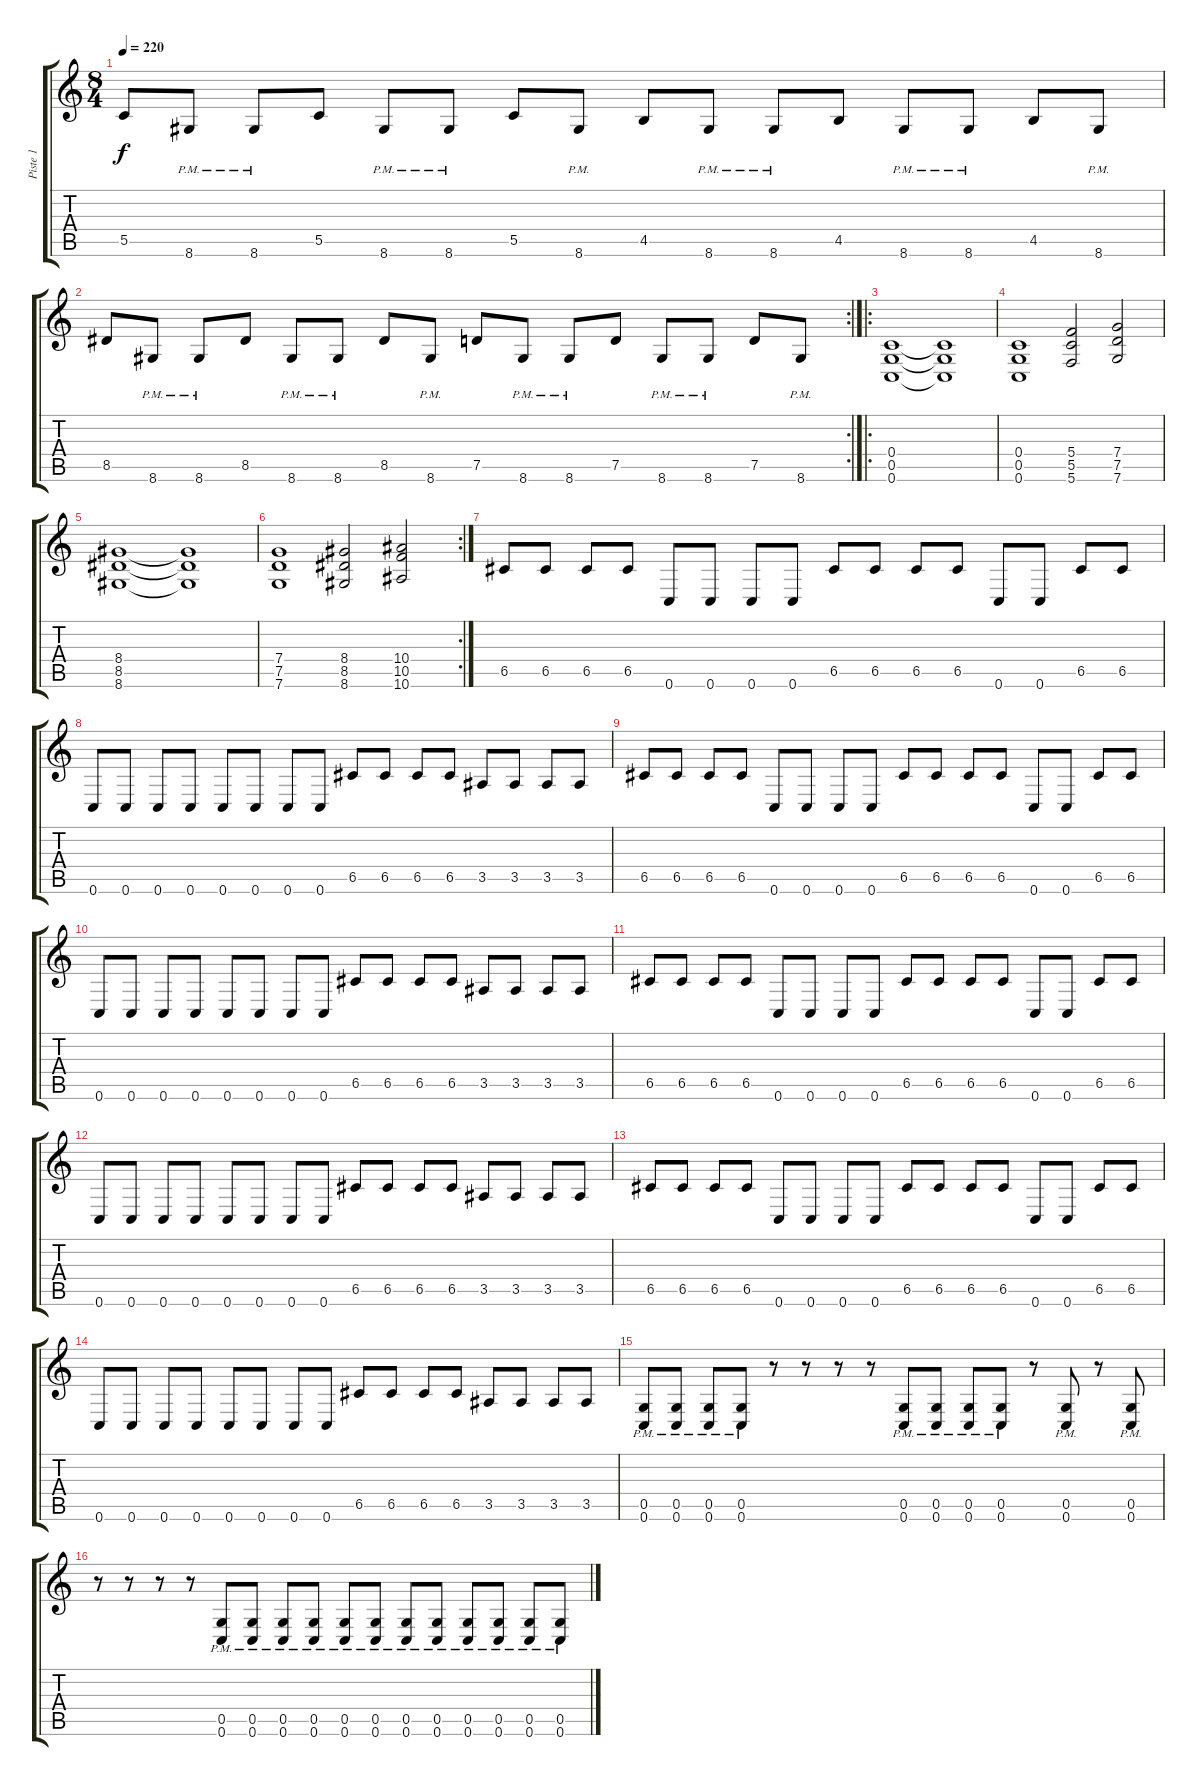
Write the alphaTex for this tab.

\track ("Piste 1" "Piste 1") {instrument distortionguitar}
\staff {score tabs}
\tuning (D4 A3 F3 C3 G2 C2) {hide}
\ts (8 4)
\tempo 220
\clef g2
\ks c
5.5.8{dy f} 8.6{pm}.8 8.6{pm}.8 5.5.8 8.6{pm}.8 8.6{pm}.8 5.5.8 8.6{pm}.8 4.5.8 8.6{pm}.8 8.6{pm}.8 4.5.8 8.6{pm}.8 8.6{pm}.8 4.5.8 8.6{pm}.8 |
\rc 2
8.5.8 8.6{pm}.8 8.6{pm}.8 8.5.8 8.6{pm}.8 8.6{pm}.8 8.5.8 8.6{pm}.8 7.5.8 8.6{pm}.8 8.6{pm}.8 7.5.8 8.6{pm}.8 8.6{pm}.8 7.5.8 8.6{pm}.8 |
\ro
(0.4 0.5 0.6).1 (0.4{t} 0.5{t} 0.6{t}).1 |
(0.4 0.5 0.6).1 (5.4 5.5 5.6).2 (7.4 7.5 7.6).2 |
(8.4 8.5 8.6).1 (8.4{t} 8.5{t} 8.6{t}).1 |
\rc 2
(7.4 7.5 7.6).1 (8.4 8.5 8.6).2 (10.4 10.5 10.6).2 |
6.5.8 6.5.8 6.5.8 6.5.8 0.6.8 0.6.8 0.6.8 0.6.8 6.5.8 6.5.8 6.5.8 6.5.8 0.6.8 0.6.8 6.5.8 6.5.8 |
0.6.8 0.6.8 0.6.8 0.6.8 0.6.8 0.6.8 0.6.8 0.6.8 6.5.8 6.5.8 6.5.8 6.5.8 3.5.8 3.5.8 3.5.8 3.5.8 |
6.5.8 6.5.8 6.5.8 6.5.8 0.6.8 0.6.8 0.6.8 0.6.8 6.5.8 6.5.8 6.5.8 6.5.8 0.6.8 0.6.8 6.5.8 6.5.8 |
0.6.8 0.6.8 0.6.8 0.6.8 0.6.8 0.6.8 0.6.8 0.6.8 6.5.8 6.5.8 6.5.8 6.5.8 3.5.8 3.5.8 3.5.8 3.5.8 |
6.5.8 6.5.8 6.5.8 6.5.8 0.6.8 0.6.8 0.6.8 0.6.8 6.5.8 6.5.8 6.5.8 6.5.8 0.6.8 0.6.8 6.5.8 6.5.8 |
0.6.8 0.6.8 0.6.8 0.6.8 0.6.8 0.6.8 0.6.8 0.6.8 6.5.8 6.5.8 6.5.8 6.5.8 3.5.8 3.5.8 3.5.8 3.5.8 |
6.5.8 6.5.8 6.5.8 6.5.8 0.6.8 0.6.8 0.6.8 0.6.8 6.5.8 6.5.8 6.5.8 6.5.8 0.6.8 0.6.8 6.5.8 6.5.8 |
0.6.8 0.6.8 0.6.8 0.6.8 0.6.8 0.6.8 0.6.8 0.6.8 6.5.8 6.5.8 6.5.8 6.5.8 3.5.8 3.5.8 3.5.8 3.5.8 |
(0.5{pm} 0.6{pm}).8 (0.5{pm} 0.6{pm}).8 (0.5{pm} 0.6{pm}).8 (0.5{pm} 0.6{pm}).8 r.8 r.8 r.8 r.8 (0.5{pm} 0.6{pm}).8 (0.5{pm} 0.6{pm}).8 (0.5{pm} 0.6{pm}).8 (0.5{pm} 0.6{pm}).8 r.8 (0.5{pm} 0.6{pm}).8 r.8 (0.5{pm} 0.6{pm}).8 |
r.8 r.8 r.8 r.8 (0.5{pm} 0.6{pm}).8 (0.5{pm} 0.6{pm}).8 (0.5{pm} 0.6{pm}).8 (0.5{pm} 0.6{pm}).8 (0.5{pm} 0.6{pm}).8 (0.5{pm} 0.6{pm}).8 (0.5{pm} 0.6{pm}).8 (0.5{pm} 0.6{pm}).8 (0.5{pm} 0.6{pm}).8 (0.5{pm} 0.6{pm}).8 (0.5{pm} 0.6{pm}).8 (0.5{pm} 0.6{pm}).8
